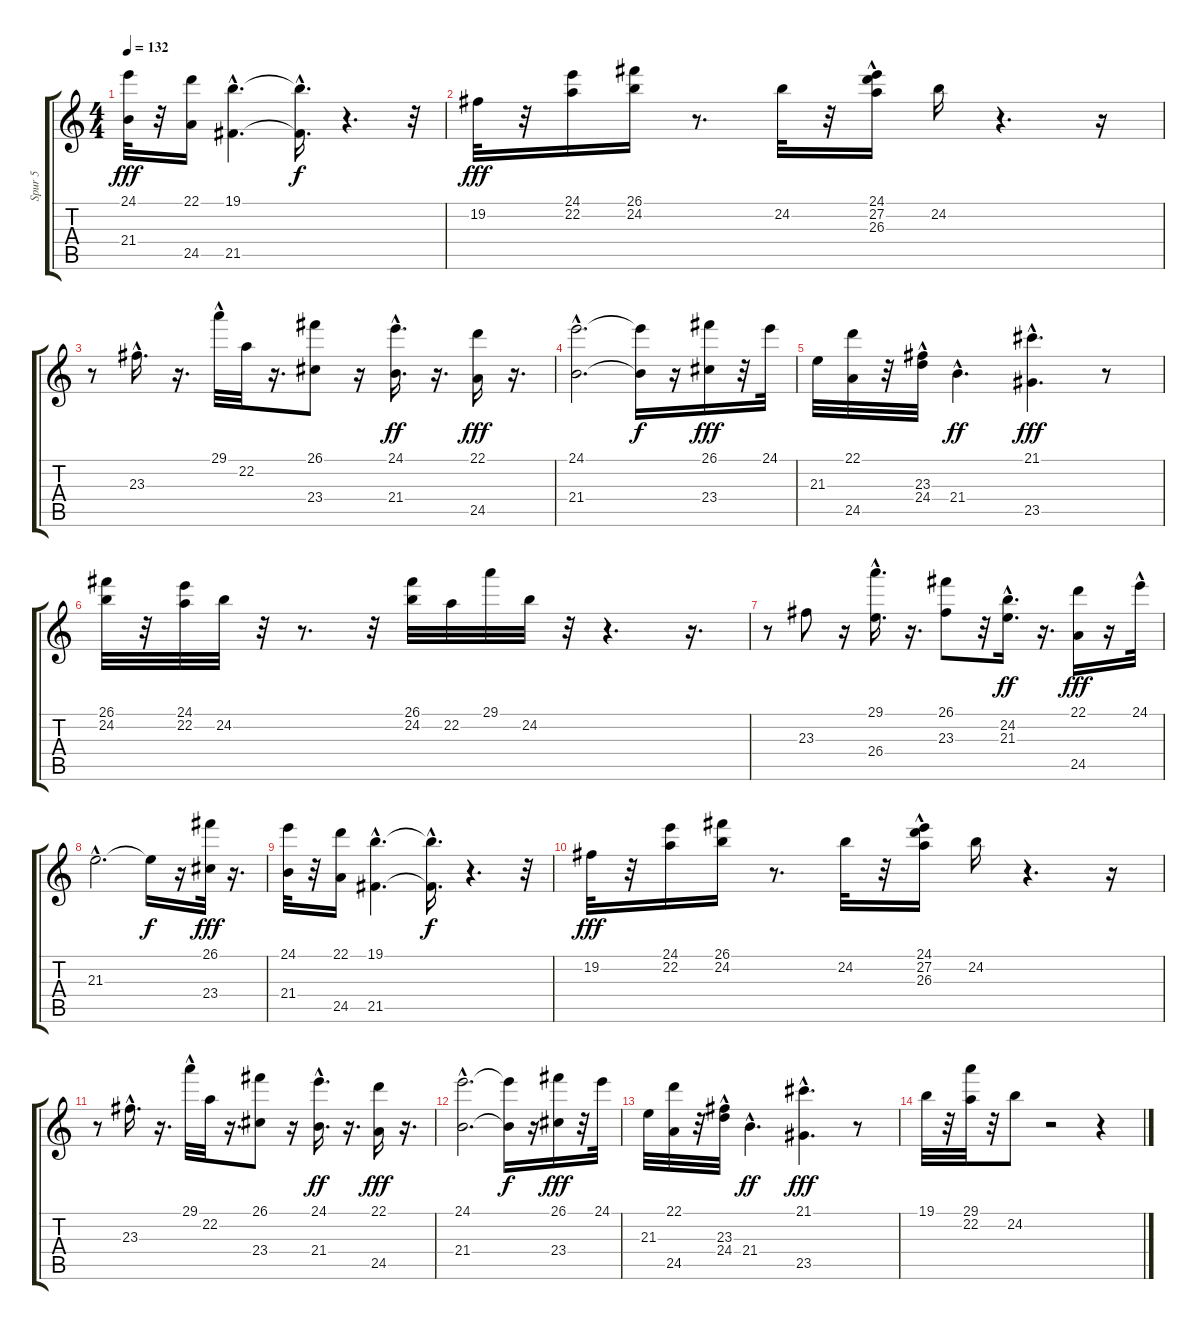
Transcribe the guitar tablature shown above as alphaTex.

\track ("Spur 5" "Spur 5") {instrument stringensemble1}
\staff {score tabs}
\tuning (E4 B3 G3 D3 A2 E2) {hide}
\ts (4 4)
\tempo 132
\clef g2
\ks c
(24.1 21.4).32{dy fff} r.32 (22.1 24.5).16 (19.1{hac} 21.5{hac}).4{d} (19.1{hac t} 21.5{t}).16{d dy f} r.4{d} r.32 |
19.2.32{dy fff} r.32 (24.1 22.2).16 (26.1 24.2).16 r.8{d} 24.2.32 r.32 (24.1 27.2 26.3{hac}).16 24.2.16 r.4{d} r.16 |
r.8 23.3{hac}.16{d} r.16{d} 29.1{hac}.32 22.2.32 r.16{d} (26.1 23.4).8 r.16 (24.1 21.4{hac}).16{d dy ff} r.16{d} (22.1 24.5).16{dy fff} r.16{d} |
(24.1{hac} 21.4{hac}).2{d} (24.1{t} 21.4{t}).16{dy f} r.16 (26.1 23.4).16{dy fff} r.32 24.1.32 |
21.3.32 (22.1 24.5).32 r.32 (23.3{hac} 24.4).32 21.4{hac}.4{d dy ff} (21.1{hac} 23.5{hac}).4{d dy fff} r.8 |
(26.1 24.2).32 r.32 (24.1 22.2).32 24.2.32 r.32 r.8{d} r.32 (26.1 24.2).32 22.2.32 29.1.32 24.2.32 r.32 r.4{d} r.16{d} |
r.8 23.3.8 r.16 (29.1 26.4{hac}).16{d} r.16{d} (26.1 23.3).8 r.32 (24.2{hac} 21.3{hac}).16{d dy ff} r.16{d} (22.1 24.5).16{dy fff} r.16 24.1{hac}.32 |
21.3{hac}.2{d} 21.3{t}.16{dy f} r.16 (26.1 23.4).32{dy fff} r.16{d} |
(24.1 21.4).32 r.32 (22.1 24.5).16 (19.1{hac} 21.5{hac}).4{d} (19.1{hac t} 21.5{t}).16{d dy f} r.4{d} r.32 |
19.2.32{dy fff} r.32 (24.1 22.2).16 (26.1 24.2).16 r.8{d} 24.2.32 r.32 (24.1 27.2 26.3{hac}).16 24.2.16 r.4{d} r.16 |
r.8 23.3{hac}.16{d} r.16{d} 29.1{hac}.32 22.2.32 r.16{d} (26.1 23.4).8 r.16 (24.1 21.4{hac}).16{d dy ff} r.16{d} (22.1 24.5).16{dy fff} r.16{d} |
(24.1{hac} 21.4{hac}).2{d} (24.1{t} 21.4{t}).16{dy f} r.16 (26.1 23.4).16{dy fff} r.32 24.1.32 |
21.3.32 (22.1 24.5).32 r.32 (23.3{hac} 24.4).32 21.4{hac}.4{d dy ff} (21.1{hac} 23.5{hac}).4{d dy fff} r.8 |
19.1.32 r.32 (29.1 22.2).32 r.32 24.2.8 r.2 r.4
